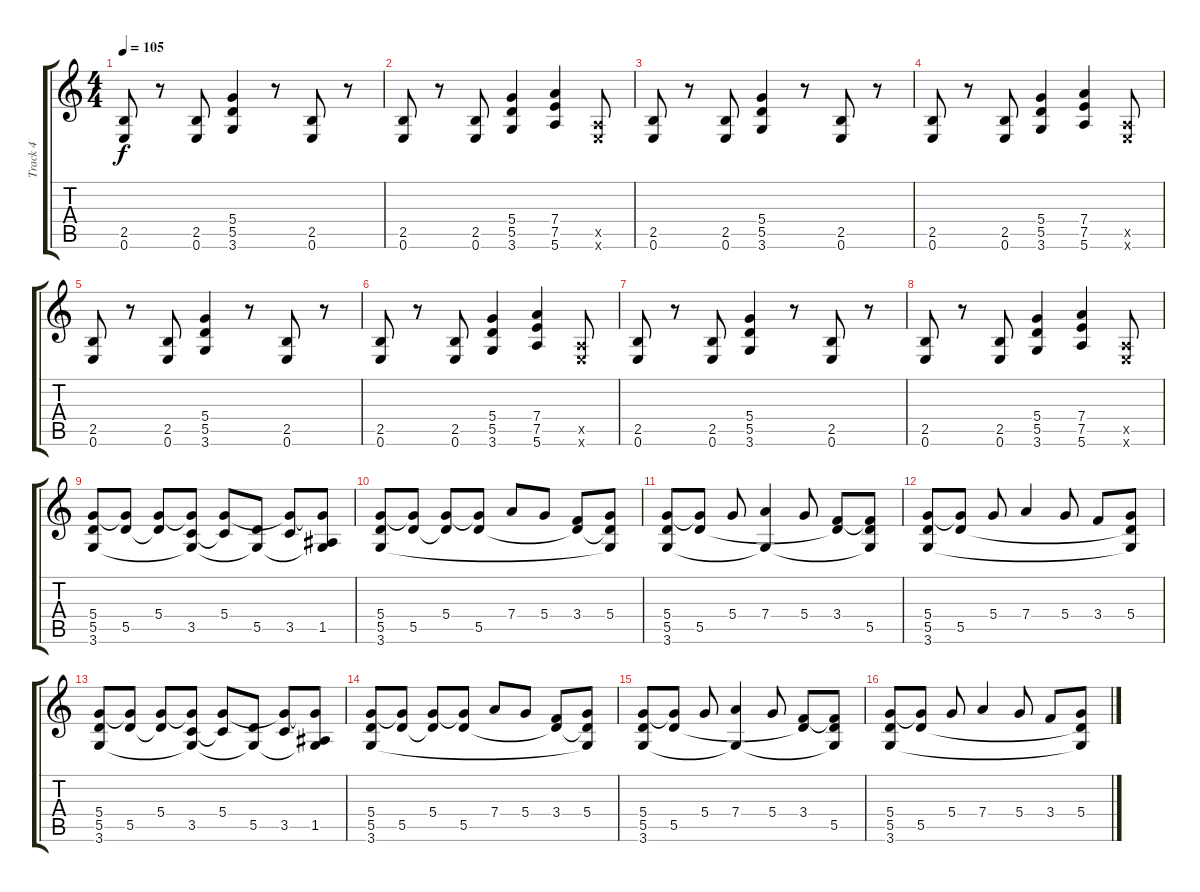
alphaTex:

\track ("Track 4" "Track 4") {instrument acousticguitarsteel}
\staff {score tabs}
\tuning (E4 B3 G3 D3 A2 E2) {hide}
\ts (4 4)
\tempo 105
\clef g2
\ks c
(2.5 0.6).8{dy f} r.8 (2.5 0.6).8 (5.4 5.5 3.6).4 r.8 (2.5 0.6).8 r.8 |
(2.5 0.6).8 r.8 (2.5 0.6).8 (5.4 5.5 3.6).4 (7.4 7.5 5.6).4 (0.5{x} 0.6{x}).8 |
(2.5 0.6).8 r.8 (2.5 0.6).8 (5.4 5.5 3.6).4 r.8 (2.5 0.6).8 r.8 |
(2.5 0.6).8 r.8 (2.5 0.6).8 (5.4 5.5 3.6).4 (7.4 7.5 5.6).4 (0.5{x} 0.6{x}).8 |
(2.5 0.6).8 r.8 (2.5 0.6).8 (5.4 5.5 3.6).4 r.8 (2.5 0.6).8 r.8 |
(2.5 0.6).8 r.8 (2.5 0.6).8 (5.4 5.5 3.6).4 (7.4 7.5 5.6).4 (0.5{x} 0.6{x}).8 |
(2.5 0.6).8 r.8 (2.5 0.6).8 (5.4 5.5 3.6).4 r.8 (2.5 0.6).8 r.8 |
(2.5 0.6).8 r.8 (2.5 0.6).8 (5.4 5.5 3.6).4 (7.4 7.5 5.6).4 (0.5{x} 0.6{x}).8 |
(5.4 5.5 3.6).8 (5.4{t} 5.5).8 (5.4 5.5{t}).8 (5.4{t} 3.5 3.6{t}).8 (5.4 3.5{t}).8 (5.5 3.6{t}).8 (5.4{t} 3.5).8 (5.4{t} 1.5 3.6{t}).8 |
(5.4 5.5 3.6).8 (5.4{t} 5.5).8 (5.4 5.5{t}).8 (5.4{t} 5.5).8 7.4.8 5.4.8 (3.4 5.5{t}).8 (5.4 5.5{t} 3.6{t}).8 |
(5.4 5.5 3.6).8 (5.4{t} 5.5).8 5.4.8 (7.4 3.6{t}).4 5.4.8 (3.4 5.5{t}).8 (3.4{t} 5.5 3.6{t}).8 |
(5.4 5.5 3.6).8 (5.4{t} 5.5).8 5.4.8 7.4.4 5.4.8 3.4.8 (5.4 5.5{t} 3.6{t}).8 |
(5.4 5.5 3.6).8 (5.4{t} 5.5).8 (5.4 5.5{t}).8 (5.4{t} 3.5 3.6{t}).8 (5.4 3.5{t}).8 (5.5 3.6{t}).8 (5.4{t} 3.5).8 (5.4{t} 1.5 3.6{t}).8 |
(5.4 5.5 3.6).8 (5.4{t} 5.5).8 (5.4 5.5{t}).8 (5.4{t} 5.5).8 7.4.8 5.4.8 (3.4 5.5{t}).8 (5.4 5.5{t} 3.6{t}).8 |
(5.4 5.5 3.6).8 (5.4{t} 5.5).8 5.4.8 (7.4 3.6{t}).4 5.4.8 (3.4 5.5{t}).8 (3.4{t} 5.5 3.6{t}).8 |
(5.4 5.5 3.6).8 (5.4{t} 5.5).8 5.4.8 7.4.4 5.4.8 3.4.8 (5.4 5.5{t} 3.6{t}).8
